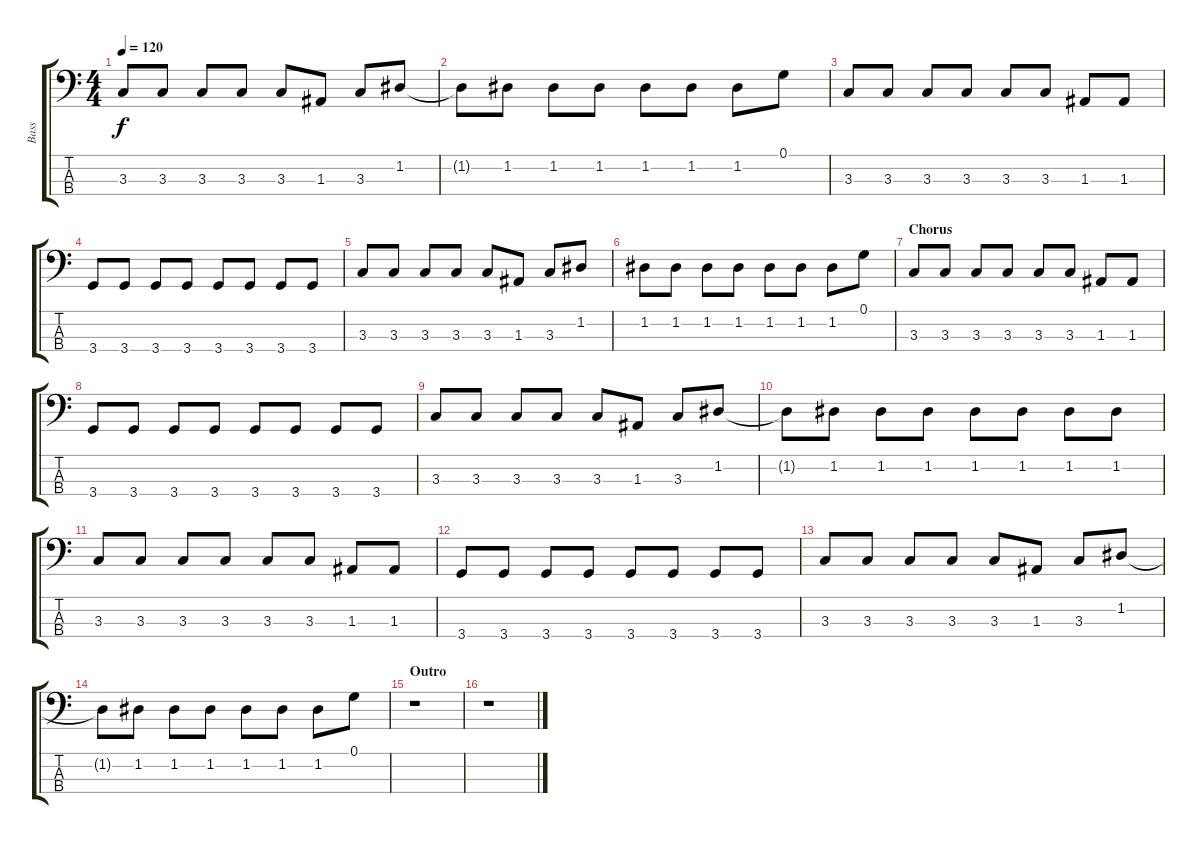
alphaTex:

\track ("Bass" "Bass") {instrument electricbasspick}
\staff {score tabs}
\tuning (G2 D2 A1 E1) {hide}
\ts (4 4)
\tempo 120
\clef f4
\ks c
3.3.8{dy f} 3.3.8 3.3.8 3.3.8 3.3.8 1.3.8 3.3.8 1.2.8 |
1.2{t}.8 1.2.8 1.2.8 1.2.8 1.2.8 1.2.8 1.2.8 0.1.8 |
3.3.8 3.3.8 3.3.8 3.3.8 3.3.8 3.3.8 1.3.8 1.3.8 |
3.4.8 3.4.8 3.4.8 3.4.8 3.4.8 3.4.8 3.4.8 3.4.8 |
3.3.8 3.3.8 3.3.8 3.3.8 3.3.8 1.3.8 3.3.8 1.2.8 |
1.2.8 1.2.8 1.2.8 1.2.8 1.2.8 1.2.8 1.2.8 0.1.8 |
\section ("" "Chorus")
3.3.8 3.3.8 3.3.8 3.3.8 3.3.8 3.3.8 1.3.8 1.3.8 |
3.4.8 3.4.8 3.4.8 3.4.8 3.4.8 3.4.8 3.4.8 3.4.8 |
3.3.8 3.3.8 3.3.8 3.3.8 3.3.8 1.3.8 3.3.8 1.2.8 |
1.2{t}.8 1.2.8 1.2.8 1.2.8 1.2.8 1.2.8 1.2.8 1.2.8 |
3.3.8 3.3.8 3.3.8 3.3.8 3.3.8 3.3.8 1.3.8 1.3.8 |
3.4.8 3.4.8 3.4.8 3.4.8 3.4.8 3.4.8 3.4.8 3.4.8 |
3.3.8 3.3.8 3.3.8 3.3.8 3.3.8 1.3.8 3.3.8 1.2.8 |
1.2{t}.8 1.2.8 1.2.8 1.2.8 1.2.8 1.2.8 1.2.8 0.1.8 |
\section ("" "Outro")
r.1 |
r.1
